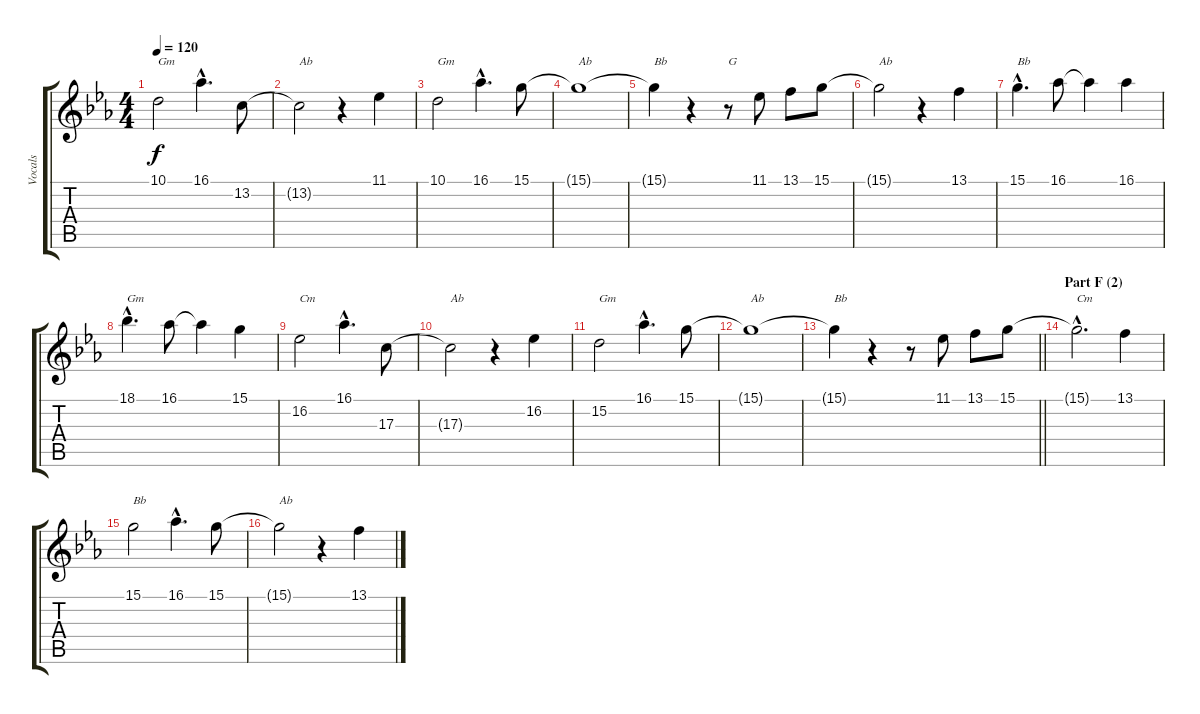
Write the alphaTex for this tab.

\track ("Vocals" "Vocals") {instrument trumpet}
\staff {score tabs}
\tuning (E4 B3 G3 D3 A2 E2) {hide}
\ts (4 4)
\tempo 120
\clef g2
\ks eb
10.1.2{txt "Gm" dy f} 16.1{hac}.4{d} 13.2.8 |
13.2{t}.2{txt "Ab"} r.4 11.1.4 |
10.1.2{txt "Gm"} 16.1{hac}.4{d} 15.1.8 |
15.1{t}.1{txt "Ab"} |
15.1{t}.4{txt "Bb"} r.4 r.8{txt "G"} 11.1.8 13.1.8 15.1.8 |
15.1{t}.2{txt "Ab"} r.4 13.1.4 |
15.1{hac}.4{d txt "Bb"} 16.1.8 16.1{t}.4 16.1.4 |
18.1{hac}.4{d txt "Gm"} 16.1.8 16.1{t}.4 15.1.4 |
16.2.2{txt "Cm"} 16.1{hac}.4{d} 17.3.8 |
17.3{t}.2{txt "Ab"} r.4 16.2.4 |
15.2.2{txt "Gm"} 16.1{hac}.4{d} 15.1.8 |
15.1{t}.1{txt "Ab"} |
\barLineRight lightlight
15.1{t}.4{txt "Bb"} r.4 r.8 11.1.8 13.1.8 15.1.8 |
\section ("" "Part F (2)")
15.1{hac t}.2{d txt "Cm"} 13.1.4 |
15.1.2{txt "Bb"} 16.1{hac}.4{d} 15.1.8 |
15.1{t}.2{txt "Ab"} r.4 13.1.4
